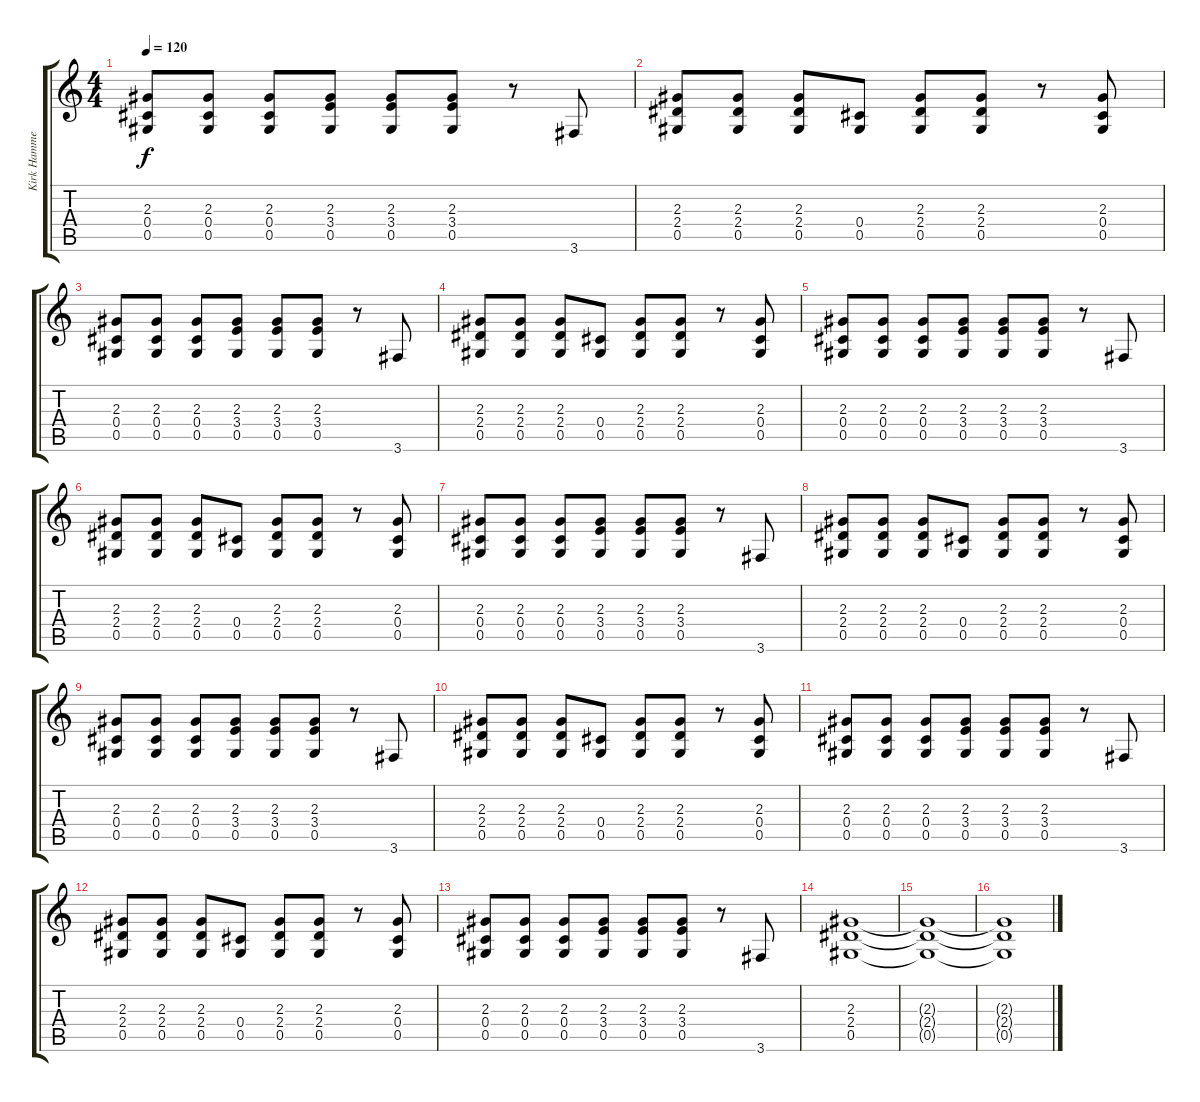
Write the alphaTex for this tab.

\track ("Kirk Hammett" "Kirk Hamme") {instrument distortionguitar}
\staff {score tabs}
\tuning (Eb4 Bb3 Gb3 Db3 Ab2 Eb2) {hide}
\ts (4 4)
\tempo 120
\clef g2
\ks c
(2.3 0.4 0.5).8{dy f} (2.3 0.4 0.5).8 (2.3 0.4 0.5).8 (2.3 3.4 0.5).8 (2.3 3.4 0.5).8 (2.3 3.4 0.5).8 r.8 3.6.8 |
(2.3 2.4 0.5).8 (2.3 2.4 0.5).8 (2.3 2.4 0.5).8 (0.4 0.5).8 (2.3 2.4 0.5).8 (2.3 2.4 0.5).8 r.8 (2.3 0.4 0.5).8 |
(2.3 0.4 0.5).8 (2.3 0.4 0.5).8 (2.3 0.4 0.5).8 (2.3 3.4 0.5).8 (2.3 3.4 0.5).8 (2.3 3.4 0.5).8 r.8 3.6.8 |
(2.3 2.4 0.5).8 (2.3 2.4 0.5).8 (2.3 2.4 0.5).8 (0.4 0.5).8 (2.3 2.4 0.5).8 (2.3 2.4 0.5).8 r.8 (2.3 0.4 0.5).8 |
(2.3 0.4 0.5).8 (2.3 0.4 0.5).8 (2.3 0.4 0.5).8 (2.3 3.4 0.5).8 (2.3 3.4 0.5).8 (2.3 3.4 0.5).8 r.8 3.6.8 |
(2.3 2.4 0.5).8 (2.3 2.4 0.5).8 (2.3 2.4 0.5).8 (0.4 0.5).8 (2.3 2.4 0.5).8 (2.3 2.4 0.5).8 r.8 (2.3 0.4 0.5).8 |
(2.3 0.4 0.5).8 (2.3 0.4 0.5).8 (2.3 0.4 0.5).8 (2.3 3.4 0.5).8 (2.3 3.4 0.5).8 (2.3 3.4 0.5).8 r.8 3.6.8 |
(2.3 2.4 0.5).8 (2.3 2.4 0.5).8 (2.3 2.4 0.5).8 (0.4 0.5).8 (2.3 2.4 0.5).8 (2.3 2.4 0.5).8 r.8 (2.3 0.4 0.5).8 |
(2.3 0.4 0.5).8 (2.3 0.4 0.5).8 (2.3 0.4 0.5).8 (2.3 3.4 0.5).8 (2.3 3.4 0.5).8 (2.3 3.4 0.5).8 r.8 3.6.8 |
(2.3 2.4 0.5).8 (2.3 2.4 0.5).8 (2.3 2.4 0.5).8 (0.4 0.5).8 (2.3 2.4 0.5).8 (2.3 2.4 0.5).8 r.8 (2.3 0.4 0.5).8 |
(2.3 0.4 0.5).8 (2.3 0.4 0.5).8 (2.3 0.4 0.5).8 (2.3 3.4 0.5).8 (2.3 3.4 0.5).8 (2.3 3.4 0.5).8 r.8 3.6.8 |
(2.3 2.4 0.5).8 (2.3 2.4 0.5).8 (2.3 2.4 0.5).8 (0.4 0.5).8 (2.3 2.4 0.5).8 (2.3 2.4 0.5).8 r.8 (2.3 0.4 0.5).8 |
(2.3 0.4 0.5).8 (2.3 0.4 0.5).8 (2.3 0.4 0.5).8 (2.3 3.4 0.5).8 (2.3 3.4 0.5).8 (2.3 3.4 0.5).8 r.8 3.6.8 |
(2.3 2.4 0.5).1 |
(2.3{t} 2.4{t} 0.5{t}).1 |
(2.3{t} 2.4{t} 0.5{t}).1
